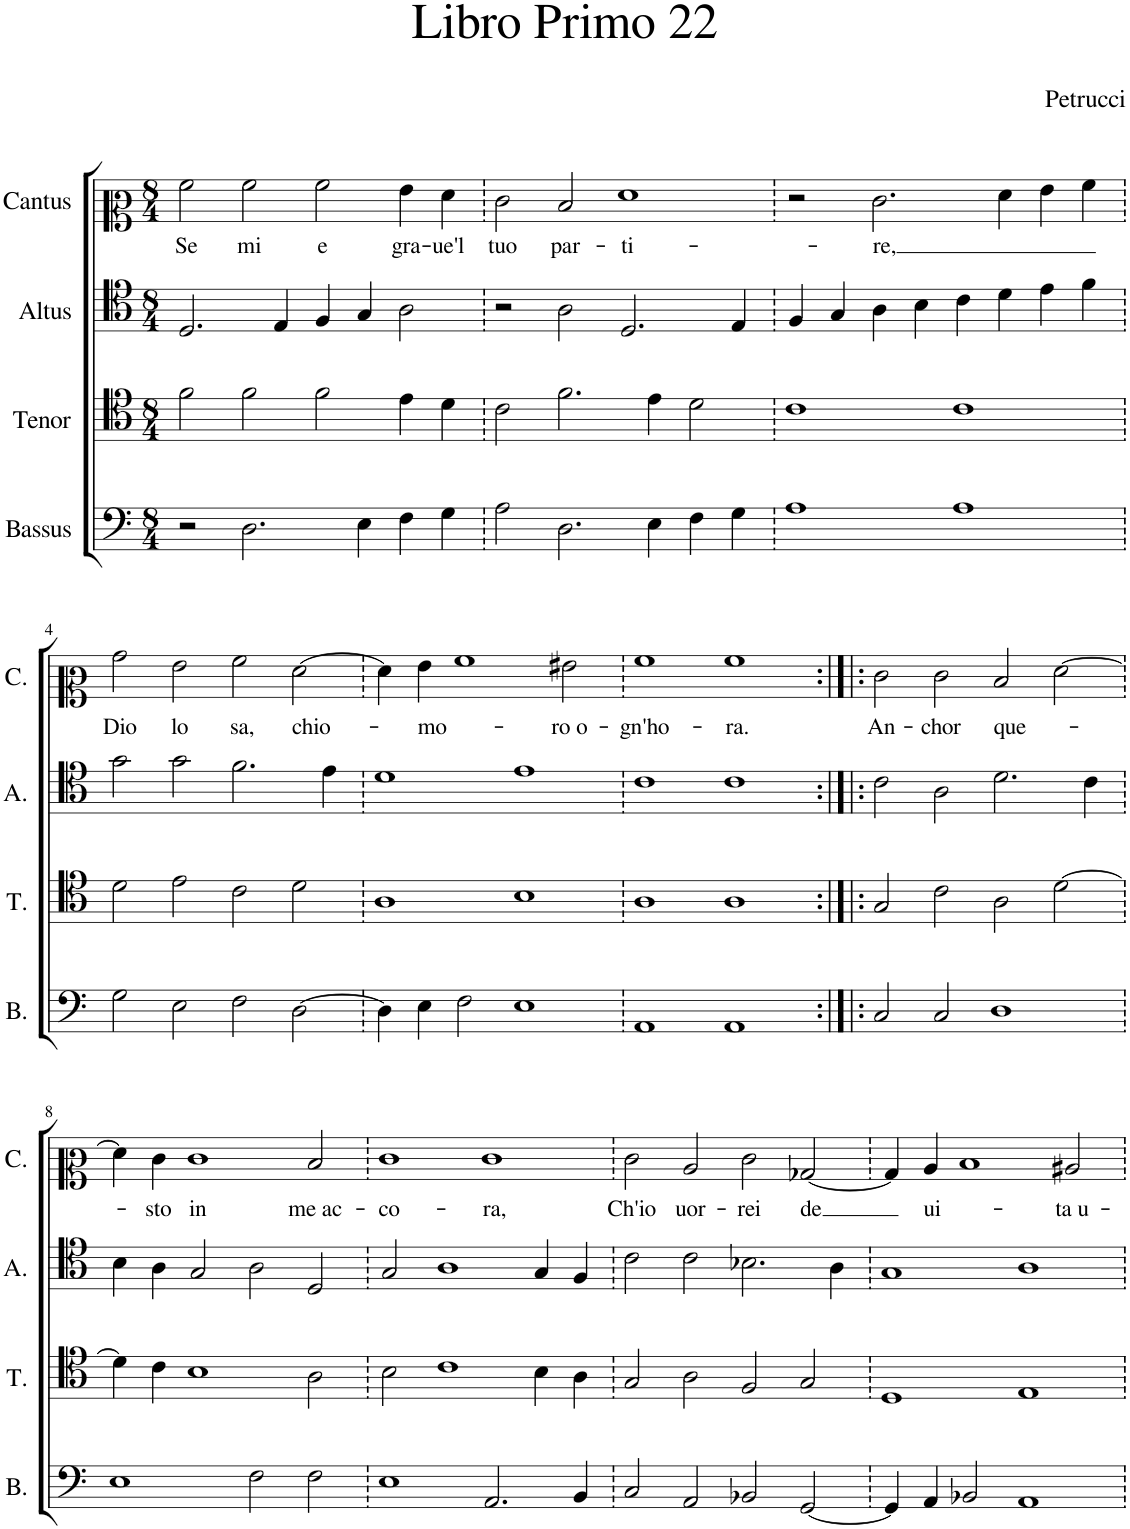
**kern	**kern	**kern	**kern	**text
*part4	*part3	*part2	*part1	*part1
*staff4	*staff3	*staff2	*staff1	*staff1
*I"Bassus	*I"Tenor	*I"Altus	*I"Cantus	*
*I'B.	*I'T.	*I'A.	*I'C.	*
*clefF4	*clefC4	*clefC4	*clefC2	*
*k[]	*k[]	*k[]	*k[]	*
*M8/4	*M8/4	*M8/4	*M8/4	*
=1	=1	=1	=1	=1
!	!	!	!	!LO:LY:b
2r	2f\	2.D/	2a\	Se
!	!	!	!	!LO:LY:b
2.D\	2f\	.	2a\	mi
.	.	4E/	.	.
!	!	!	!	!LO:LY:b
.	2f\	4F/	2a\	e
4E\	.	4G/	.	.
!	!	!	!	!LO:LY:b
4F\	4e\	2A\	4g\	gra-
!	!	!	!	!LO:LY:b
4G\	4d\	.	4f\	-ue'l
=2	=2	=2	=2	=2
!	!	!	!	!LO:LY:b
2A\	2c\	2r	2e\	tuo
!	!	!	!	!LO:LY:b
2.D\	2.f\	2A\	2d/	par-
!	!	!	!	!LO:LY:b
.	.	2.D/	1f	-ti-
4E\	4e\	.	.	.
4F\	2d\	.	.	.
4G\	.	4E/	.	.
=3	=3	=3	=3	=3
1A	1c	4F/	2r	.
.	.	4G/	.	.
!	!	!	!	!LO:LY:b
.	.	4A\	2.e\	-re,
.	.	4B\	.	.
1A	1c	4c\	.	.
.	.	4d\	4f\	.
.	.	4e\	4g\	.
.	.	4f\	4a\	.
!!LO:LB:g=z
=4	=4	=4	=4	=4
!	!	!	!	!LO:LY:b
2G\	2d\	2g\	2b\	Dio
!	!	!	!	!LO:LY:b
2E\	2e\	2g\	2g\	lo
!	!	!	!	!LO:LY:b
2F\	2c\	2.f\	2a\	sa,
!	!	!	!	!LO:LY:b
[2D\	2d\	.	[2f\	chio-
.	.	4e\	.	.
=5	=5	=5	=5	=5
4D\]	1A	1d	4f\]	.
!	!	!	!	!LO:LY:b
4E\	.	.	4g\	-mo-
2F\	.	.	1a	.
1E	1B	1e	.	.
!	!	!	!	!LO:LY:b
.	.	.	2g#X\	-ro o-
=6	=6	=6	=6	=6
!	!	!	!	!LO:LY:b
1AA	1A	1c	1a	-gn'ho-
!	!	!	!	!LO:LY:b
1AA	1A	1c	1a	-ra.
=7:|!|:	=7:|!|:	=7:|!|:	=7:|!|:	=7:|!|:
!	!	!	!	!LO:LY:b
2C/	2G/	2c\	2e\	An-
!	!	!	!	!LO:LY:b
2C/	2c\	2A\	2e\	-chor
!	!	!	!	!LO:LY:b
1D	2A\	2.d\	2d/	que-
.	[2d\	.	[2f\	.
.	.	4c\	.	.
!!LO:LB:g=z
=8	=8	=8	=8	=8
1E	4d\]	4B\	4f\]	.
!	!	!	!	!LO:LY:b
.	4c\	4A\	4e\	-sto
!	!	!	!	!LO:LY:b
.	1B	2G/	1e	in
2F\	.	2A\	.	.
!	!	!	!	!LO:LY:b
2F\	2A\	2D/	2d/	me ac-
=9	=9	=9	=9	=9
!	!	!	!	!LO:LY:b
1E	2B\	2G/	1e	-co-
.	1c	1A	.	.
!	!	!	!	!LO:LY:b
2.AA/	.	.	1e	-ra,
.	4B\	4G/	.	.
4BB/	4A\	4F/	.	.
=10	=10	=10	=10	=10
!	!	!	!	!LO:LY:b
2C/	2G/	2c\	2e\	Ch'io
!	!	!	!	!LO:LY:b
2AA/	2A\	2c\	2c/	uor-
!	!	!	!	!LO:LY:b
2BB-X/	2F/	2.B-X\	2e\	-rei
!	!	!	!	!LO:LY:b
[2GG/	2G/	.	[2B-X/	-de
.	.	4A\	.	.
=11	=11	=11	=11	=11
4GG/]	1D	1G	4B-/]	.
!	!	!	!	!LO:LY:b
4AA/	.	.	4c/	-ui-
2BB-X/	.	.	1d	.
1AA	1E	1A	.	.
!	!	!	!	!LO:LY:b
.	.	.	2c#X/	-ta u-
=	=	=	=	=
*-	*-	*-	*-	*-
